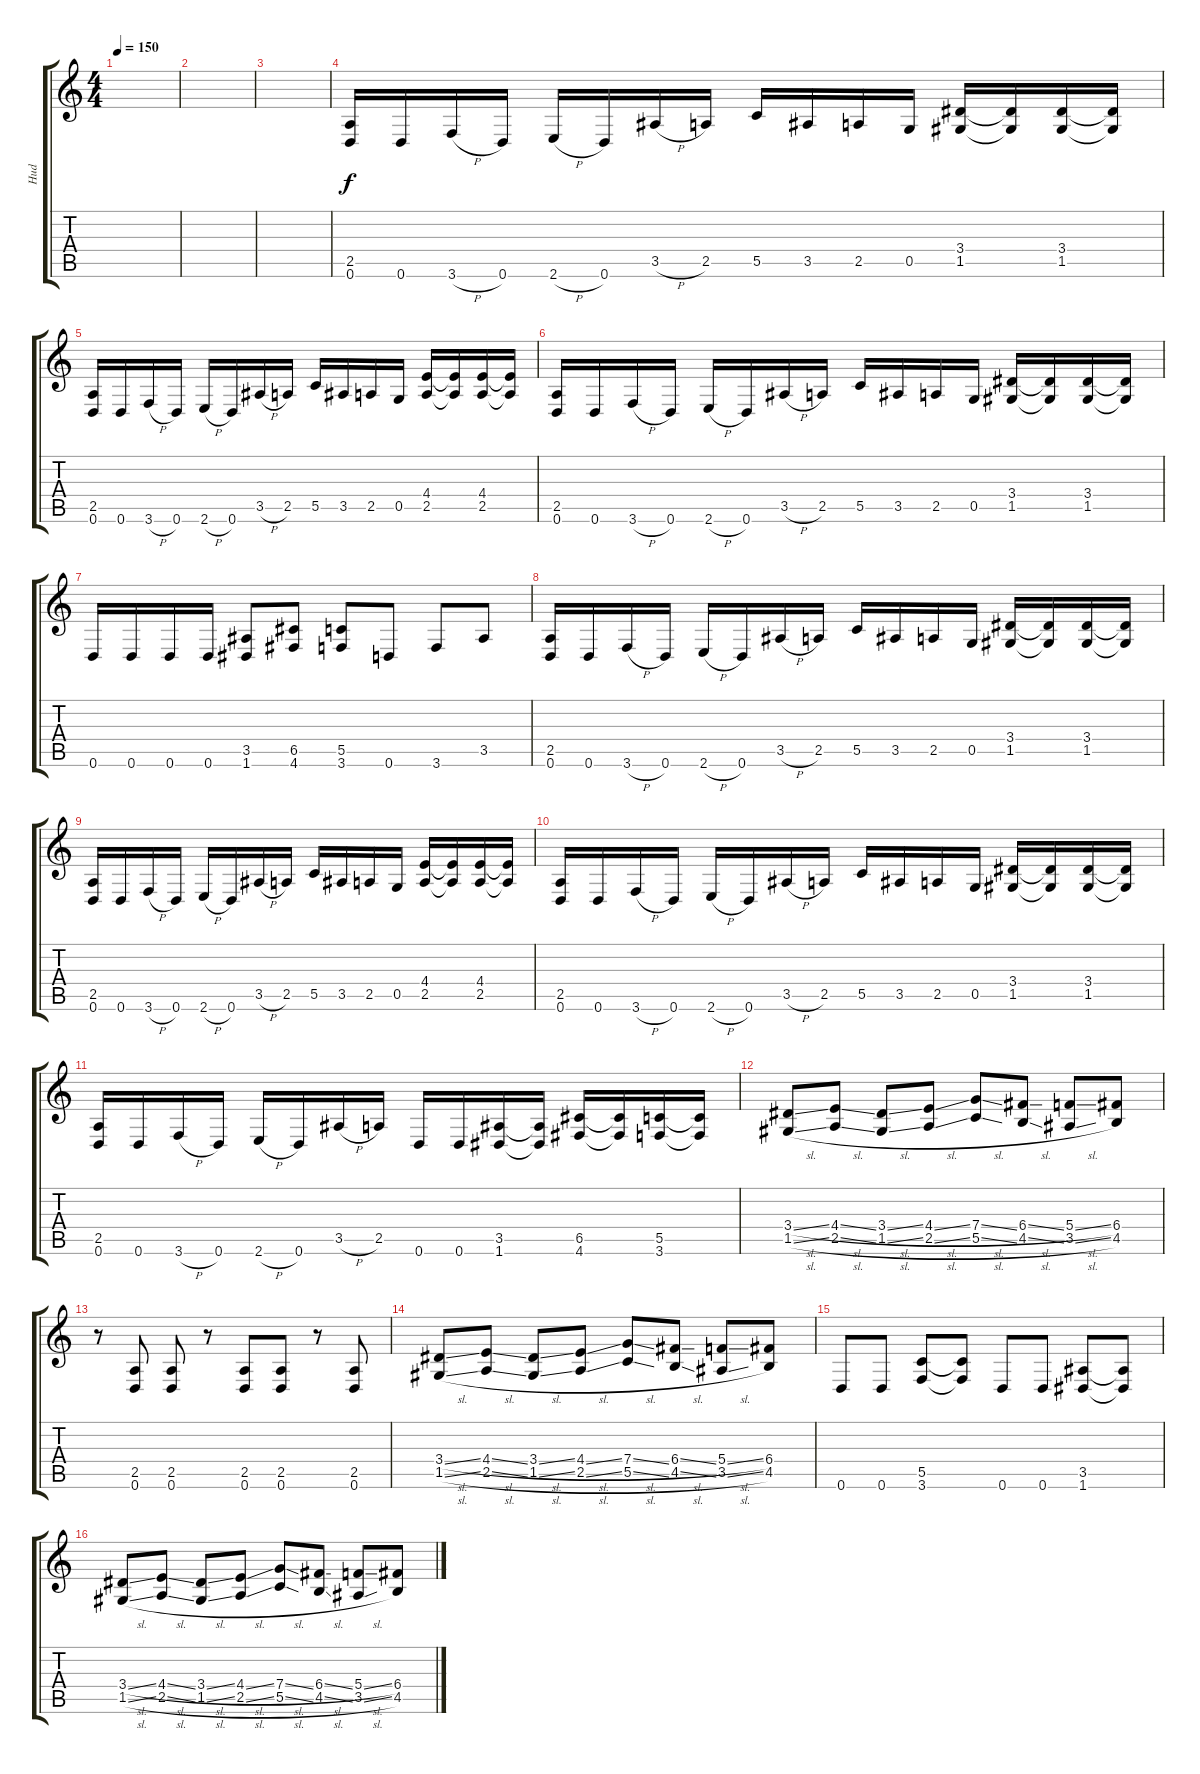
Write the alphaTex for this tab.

\track ("Hud" "Hud") {instrument overdrivenguitar}
\staff {score tabs}
\tuning (D4 A3 F3 C3 G2 D2) {hide}
\ts (4 4)
\tempo 150
\clef g2
\ks c
|
|
|
(2.5 0.6).16 0.6.16 3.6{h}.16 0.6.16 2.6{h}.16 0.6.16 3.5{h}.16 2.5.16 5.5.16 3.5.16 2.5.16 0.5.16 (3.4 1.5).16 (3.4{t} 1.5{t}).16 (3.4 1.5).16 (3.4{t} 1.5{t}).16 |
(2.5 0.6).16 0.6.16 3.6{h}.16 0.6.16 2.6{h}.16 0.6.16 3.5{h}.16 2.5.16 5.5.16 3.5.16 2.5.16 0.5.16 (4.4 2.5).16 (4.4{t} 2.5{t}).16 (4.4 2.5).16 (4.4{t} 2.5{t}).16 |
(2.5 0.6).16 0.6.16 3.6{h}.16 0.6.16 2.6{h}.16 0.6.16 3.5{h}.16 2.5.16 5.5.16 3.5.16 2.5.16 0.5.16 (3.4 1.5).16 (3.4{t} 1.5{t}).16 (3.4 1.5).16 (3.4{t} 1.5{t}).16 |
0.6.16 0.6.16 0.6.16 0.6.16 (3.5 1.6).8 (6.5 4.6).8 (5.5 3.6).8 0.6.8 3.6.8 3.5.8 |
(2.5 0.6).16 0.6.16 3.6{h}.16 0.6.16 2.6{h}.16 0.6.16 3.5{h}.16 2.5.16 5.5.16 3.5.16 2.5.16 0.5.16 (3.4 1.5).16 (3.4{t} 1.5{t}).16 (3.4 1.5).16 (3.4{t} 1.5{t}).16 |
(2.5 0.6).16 0.6.16 3.6{h}.16 0.6.16 2.6{h}.16 0.6.16 3.5{h}.16 2.5.16 5.5.16 3.5.16 2.5.16 0.5.16 (4.4 2.5).16 (4.4{t} 2.5{t}).16 (4.4 2.5).16 (4.4{t} 2.5{t}).16 |
(2.5 0.6).16 0.6.16 3.6{h}.16 0.6.16 2.6{h}.16 0.6.16 3.5{h}.16 2.5.16 5.5.16 3.5.16 2.5.16 0.5.16 (3.4 1.5).16 (3.4{t} 1.5{t}).16 (3.4 1.5).16 (3.4{t} 1.5{t}).16 |
(2.5 0.6).16 0.6.16 3.6{h}.16 0.6.16 2.6{h}.16 0.6.16 3.5{h}.16 2.5.16 0.6.16 0.6.16 (3.5 1.6).16 (3.5{t} 1.6{t}).16 (6.5 4.6).16 (6.5{t} 4.6{t}).16 (5.5 3.6).16 (5.5{t} 3.6{t}).16 |
(3.4{sl} 1.5{sl}).8 (4.4{sl} 2.5{sl}).8 (3.4{sl} 1.5{sl}).8 (4.4{sl} 2.5{sl}).8 (7.4{sl} 5.5{sl}).8 (6.4{sl} 4.5{sl}).8 (5.4{sl} 3.5{sl}).8 (6.4 4.5).8 |
r.8 (2.5 0.6).8 (2.5 0.6).8 r.8 (2.5 0.6).8 (2.5 0.6).8 r.8 (2.5 0.6).8 |
(3.4{sl} 1.5{sl}).8 (4.4{sl} 2.5{sl}).8 (3.4{sl} 1.5{sl}).8 (4.4{sl} 2.5{sl}).8 (7.4{sl} 5.5{sl}).8 (6.4{sl} 4.5{sl}).8 (5.4{sl} 3.5{sl}).8 (6.4 4.5).8 |
0.6.8 0.6.8 (5.5 3.6).8 (5.5{t} 3.6{t}).8 0.6.8 0.6.8 (3.5 1.6).8 (3.5{t} 1.6{t}).8 |
(3.4{sl} 1.5{sl}).8 (4.4{sl} 2.5{sl}).8 (3.4{sl} 1.5{sl}).8 (4.4{sl} 2.5{sl}).8 (7.4{sl} 5.5{sl}).8 (6.4{sl} 4.5{sl}).8 (5.4{sl} 3.5{sl}).8 (6.4 4.5).8
